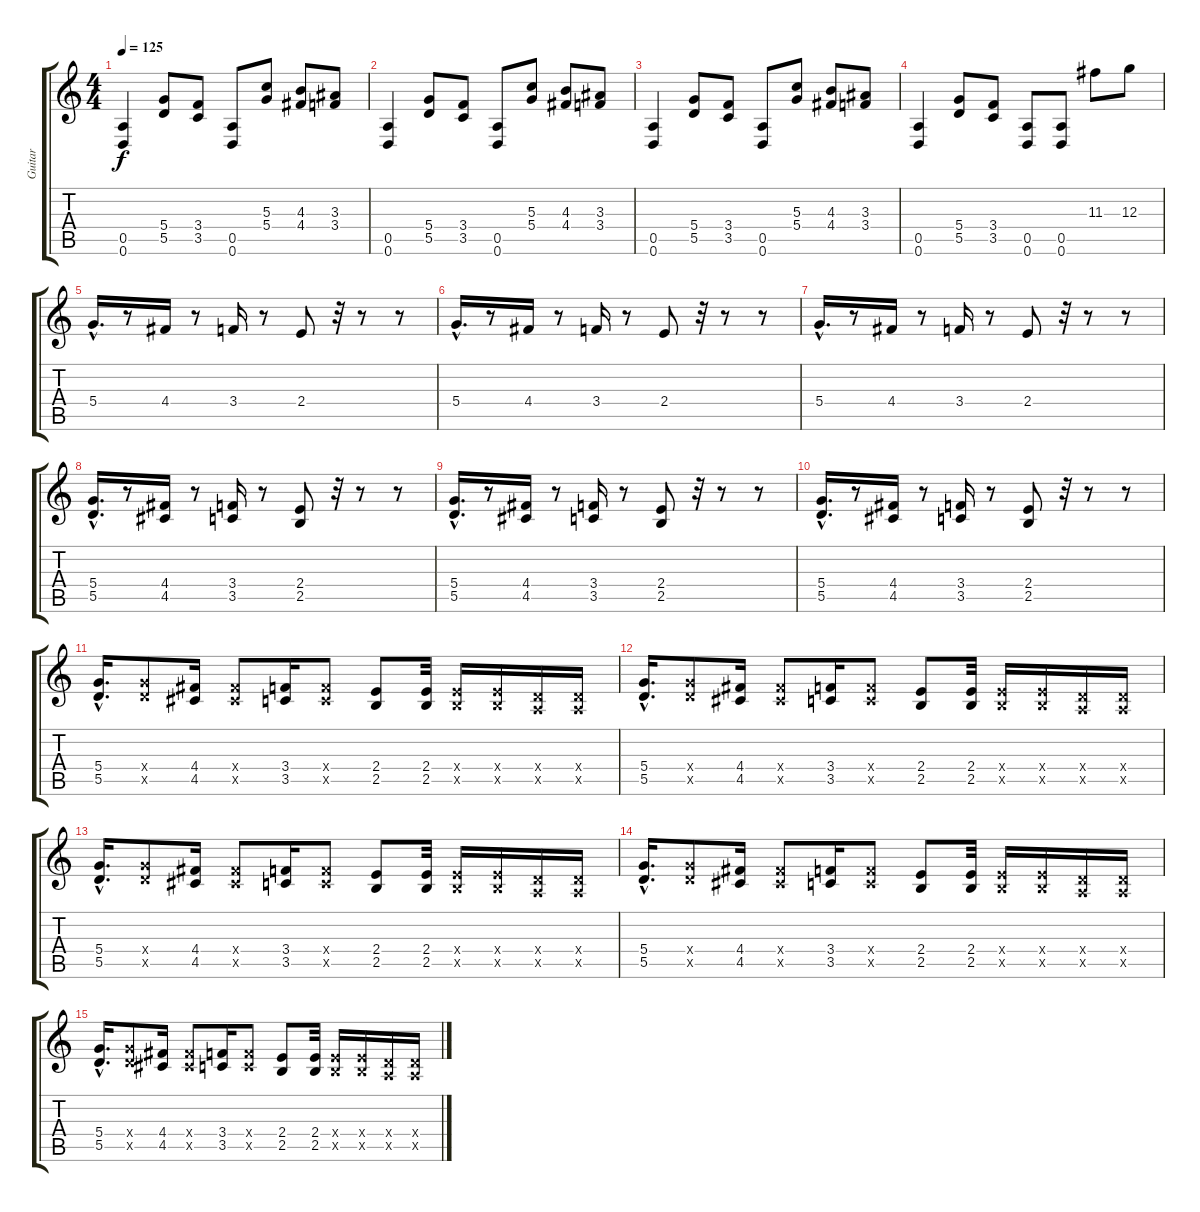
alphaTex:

\track ("Guitar" "Guitar") {instrument distortionguitar}
\staff {score tabs}
\tuning (E4 B3 G3 D3 A2 D2) {hide}
\ts (4 4)
\tempo 125
\clef g2
\ks c
(0.5 0.6).4{dy f} (5.4 5.5).8 (3.4 3.5).8 (0.5 0.6).8 (5.3 5.4).8 (4.3 4.4).8 (3.3 3.4).8 |
(0.5 0.6).4 (5.4 5.5).8 (3.4 3.5).8 (0.5 0.6).8 (5.3 5.4).8 (4.3 4.4).8 (3.3 3.4).8 |
(0.5 0.6).4 (5.4 5.5).8 (3.4 3.5).8 (0.5 0.6).8 (5.3 5.4).8 (4.3 4.4).8 (3.3 3.4).8 |
(0.5 0.6).4 (5.4 5.5).8 (3.4 3.5).8 (0.5 0.6).8 (0.5 0.6).8 11.3.8 12.3.8 |
5.4{hac}.16{d} r.8 4.4.16 r.8 3.4.16 r.8 2.4.8 r.32 r.8 r.8 |
5.4{hac}.16{d} r.8 4.4.16 r.8 3.4.16 r.8 2.4.8 r.32 r.8 r.8 |
5.4{hac}.16{d} r.8 4.4.16 r.8 3.4.16 r.8 2.4.8 r.32 r.8 r.8 |
(5.4{hac} 5.5{hac}).16{d} r.8 (4.4 4.5).16 r.8 (3.4 3.5).16 r.8 (2.4 2.5).8 r.32 r.8 r.8 |
(5.4{hac} 5.5{hac}).16{d} r.8 (4.4 4.5).16 r.8 (3.4 3.5).16 r.8 (2.4 2.5).8 r.32 r.8 r.8 |
(5.4{hac} 5.5{hac}).16{d} r.8 (4.4 4.5).16 r.8 (3.4 3.5).16 r.8 (2.4 2.5).8 r.32 r.8 r.8 |
(5.4{hac} 5.5{hac}).16{d} (5.4{x} 5.5{x}).8 (4.4 4.5).16 (4.4{x} 4.5{x}).8 (3.4 3.5).16 (3.4{x} 3.5{x}).8 (2.4 2.5).8 (2.4 2.5).32 (2.4{x} 2.5{x}).16 (2.4{x} 2.5{x}).16 (0.4{x} 0.5{x}).16 (0.4{x} 0.5{x}).16 |
(5.4{hac} 5.5{hac}).16{d} (5.4{x} 5.5{x}).8 (4.4 4.5).16 (4.4{x} 4.5{x}).8 (3.4 3.5).16 (3.4{x} 3.5{x}).8 (2.4 2.5).8 (2.4 2.5).32 (2.4{x} 2.5{x}).16 (2.4{x} 2.5{x}).16 (0.4{x} 0.5{x}).16 (0.4{x} 0.5{x}).16 |
(5.4{hac} 5.5{hac}).16{d} (5.4{x} 5.5{x}).8 (4.4 4.5).16 (4.4{x} 4.5{x}).8 (3.4 3.5).16 (3.4{x} 3.5{x}).8 (2.4 2.5).8 (2.4 2.5).32 (2.4{x} 2.5{x}).16 (2.4{x} 2.5{x}).16 (0.4{x} 0.5{x}).16 (0.4{x} 0.5{x}).16 |
(5.4{hac} 5.5{hac}).16{d} (5.4{x} 5.5{x}).8 (4.4 4.5).16 (4.4{x} 4.5{x}).8 (3.4 3.5).16 (3.4{x} 3.5{x}).8 (2.4 2.5).8 (2.4 2.5).32 (2.4{x} 2.5{x}).16 (2.4{x} 2.5{x}).16 (0.4{x} 0.5{x}).16 (0.4{x} 0.5{x}).16 |
(5.4{hac} 5.5{hac}).16{d} (5.4{x} 5.5{x}).8 (4.4 4.5).16 (4.4{x} 4.5{x}).8 (3.4 3.5).16 (3.4{x} 3.5{x}).8 (2.4 2.5).8 (2.4 2.5).32 (2.4{x} 2.5{x}).16 (2.4{x} 2.5{x}).16 (0.4{x} 0.5{x}).16 (0.4{x} 0.5{x}).16
